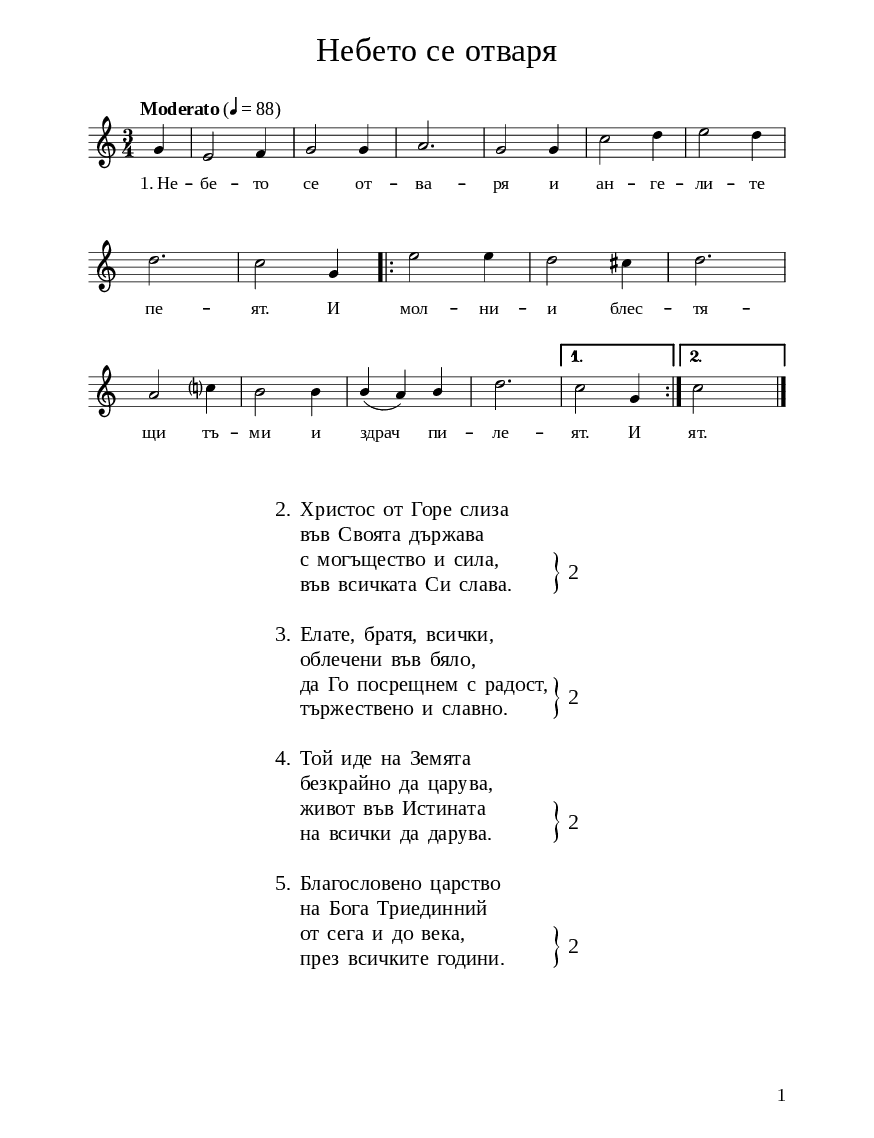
\version "2.24.3"

% include paper part and global functions
\include "include/globals.ily"
"rightBraces050" = \markup {
  \column {
    % repeat braces
    \translate #'(0 . -5.5 )
    \right-brace #20

    \translate #'(0 . -10.0 )
    \right-brace #20

    \translate #'(0 . -10.0 )
    \right-brace #20

    \translate #'(0 . -10.0 )
    \right-brace #20
  }
  \column {
    % repeat numbers
    \translate #'(0 . -6.1 )
    2

    \translate #'(0 . -12.0 )
    2

    \translate #'(0 . -12.0 )
    2

    \translate #'(0 . -12.0 )
    2
  }
}

\bookpart {
  \label #'ref050
  \tocItem \markup "Небето се отваря"
  \include "include/bookpart-paper.ily"
  \score {
    \include "include/score-layout.ily"

    \new Voice \absolute  {
      \clef treble
      \key c \major
      \time 3/4
      \tempoFunc "Moderato" 4 "88"
      \autoBeamOff
      \partial 4 g'4 | e'2 f'4 | g'2 g'4 | a'2. | g'2 g'4 | c''2 d''4 | e''2 d''4 | \break
      d''2. | c''2 g'4 | \repeat volta 2 {
        e''2 e''4 | d''2 cis''4 | d''2. | \break
        a'2 c''?4 | b'2 b'4 | \stemUp b'4 ( a'4 ) b'4 \stemNeutral | d''2. |
      } \alternative {
        { c''2 g'4 | }
        { c''2  s4 }
      } \bar "|."
    }

    \addlyrics {
      "1. Не" -- бе -- то се от -- ва -- ря и ан -- ге -- ли -- те
      пе -- ят. И мол -- ни -- и блес -- тя --
      щи тъ -- ми и здрач пи -- ле -- ят. И ят.
    }

    \header {
      title = \titleFunc "Небето се отваря" "Nebeto se otvarja"
    }

    \midi{}

  } % score

  \markup \fontsize #bgCoupletFontSize {
    \hspace #18
    \override #`(baseline-skip . ,bgCoupletBaselineSkip)
    \column {
      \line {   2. Христос от Горе слиза}

      \line {   "   " във Своята държава}

      \line {   "   " с могъщество и сила,}

      \line {   "   " във всичката Си слава.}
      \line {   "   "}

      \line {   3.  Елате, братя, всички,}

      \line {   "   " облечени във бяло,}

      \line {   "   " да Го посрещнем с радост,}

      \line {   "   " тържествено и славно.}
      \line {   "   "}

      \line {   4.  Той иде на Земята}

      \line {   "   " безкрайно да царува,}

      \line {   "   " живот във Истината}

      \line {   "   " на всички да дарува.}
      \line {   "   "}

      \line {  5.  Благословено царство}

      \line {   "   " на Бога Триединний}

      \line {   "   " от сега и до века,}

      \line {   "   " през всичките години.  }
    }   \"rightBraces050"

  } % markup


} % bookpart
